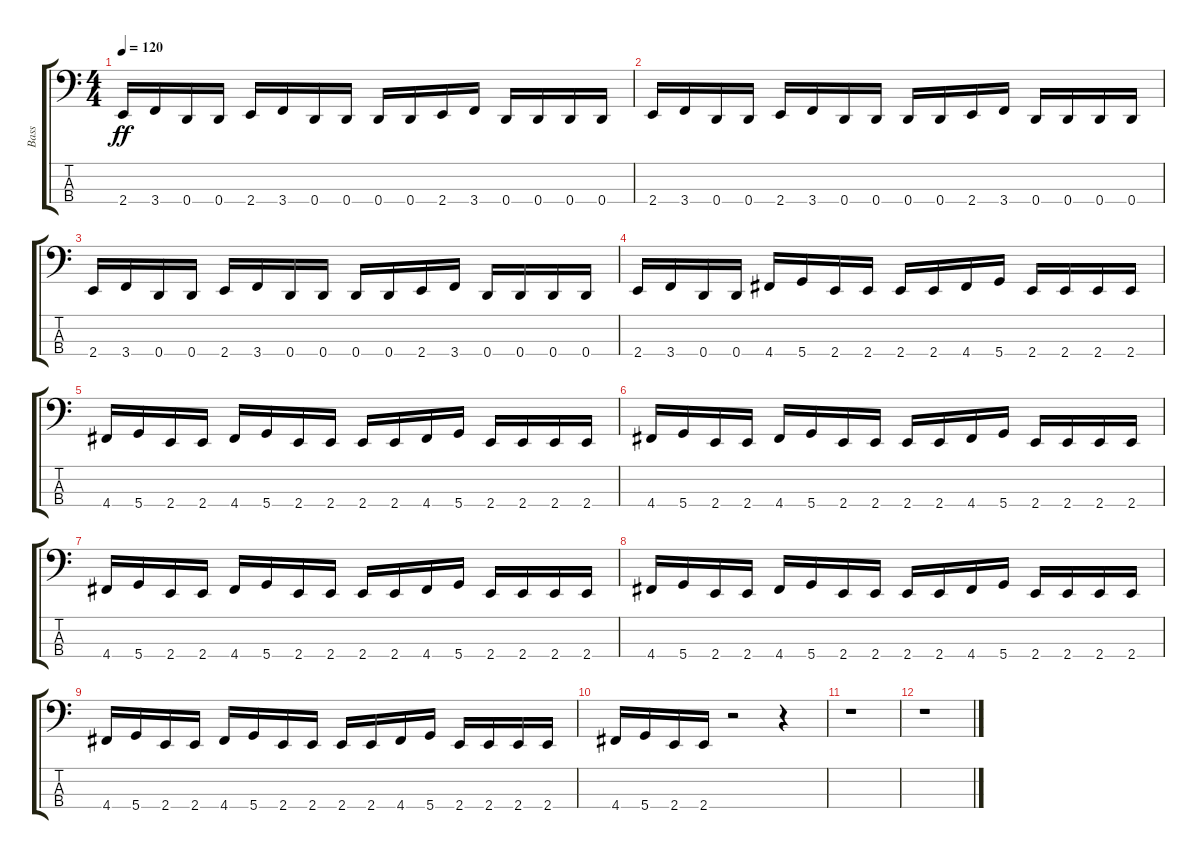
\track ("Bass" "Bass") {instrument electricbassfinger}
\staff {score tabs}
\tuning (G2 D2 A1 D1) {hide}
\ts (4 4)
\tempo 120
\clef f4
\ks c
2.4.16{dy ff volume 12} 3.4.16 0.4.16{volume 12} 0.4.16{volume 11} 2.4.16 3.4.16{volume 11} 0.4.16 0.4.16{volume 11} 0.4.16{volume 11} 0.4.16 2.4.16{volume 11} 3.4.16{volume 11} 0.4.16 0.4.16{volume 11} 0.4.16 0.4.16{volume 10} |
2.4.16{volume 10} 3.4.16 0.4.16{volume 10} 0.4.16{volume 10} 2.4.16 3.4.16{volume 10} 0.4.16{volume 10} 0.4.16 0.4.16{volume 10} 0.4.16 2.4.16{volume 10} 3.4.16{volume 10} 0.4.16 0.4.16{volume 9} 0.4.16{volume 9} 0.4.16 |
2.4.16{volume 9} 3.4.16{volume 9} 0.4.16 0.4.16{volume 9} 2.4.16 3.4.16{volume 9} 0.4.16{volume 9} 0.4.16 0.4.16{volume 8} 0.4.16{volume 8} 2.4.16 3.4.16{volume 8} 0.4.16{volume 8} 0.4.16 0.4.16{volume 8} 0.4.16 |
2.4.16{volume 8} 3.4.16{volume 8} 0.4.16 0.4.16{volume 8} 4.4.16{volume 8} 5.4.16 2.4.16{volume 7} 2.4.16{volume 7} 2.4.16 2.4.16{volume 7} 4.4.16 5.4.16{volume 7} 2.4.16{volume 7} 2.4.16 2.4.16{volume 7} 2.4.16{volume 7} |
4.4.16 5.4.16{volume 6} 2.4.16 2.4.16{volume 6} 4.4.16{volume 6} 5.4.16 2.4.16{volume 6} 2.4.16{volume 6} 2.4.16 2.4.16{volume 6} 4.4.16{volume 6} 5.4.16 2.4.16{volume 6} 2.4.16 2.4.16{volume 6} 2.4.16{volume 5} |
4.4.16 5.4.16{volume 5} 2.4.16{volume 5} 2.4.16 4.4.16{volume 5} 5.4.16{volume 5} 2.4.16 2.4.16{volume 5} 2.4.16 2.4.16{volume 5} 4.4.16{volume 4} 5.4.16 2.4.16{volume 4} 2.4.16{volume 4} 2.4.16 2.4.16{volume 4} |
4.4.16{volume 4} 5.4.16 2.4.16{volume 4} 2.4.16 4.4.16{volume 4} 5.4.16{volume 4} 2.4.16 2.4.16{volume 4} 2.4.16{volume 3} 2.4.16 4.4.16{volume 3} 5.4.16 2.4.16{volume 3} 2.4.16{volume 3} 2.4.16 2.4.16{volume 3} |
4.4.16{volume 3} 5.4.16 2.4.16{volume 3} 2.4.16{volume 2} 4.4.16 5.4.16{volume 2} 2.4.16 2.4.16{volume 2} 2.4.16{volume 2} 2.4.16 4.4.16{volume 2} 5.4.16{volume 2} 2.4.16 2.4.16{volume 2} 2.4.16{volume 2} 2.4.16 |
4.4.16{volume 2} 5.4.16 2.4.16{volume 1} 2.4.16{volume 1} 4.4.16 5.4.16{volume 1} 2.4.16{volume 1} 2.4.16 2.4.16{volume 1} 2.4.16{volume 1} 4.4.16 5.4.16{volume 1} 2.4.16 2.4.16{volume 0} 2.4.16{volume 0} 2.4.16 |
4.4.16{volume 0} 5.4.16{volume 0} 2.4.16 2.4.16{volume 0} r.2 r.4 |
r.1 |
r.1
